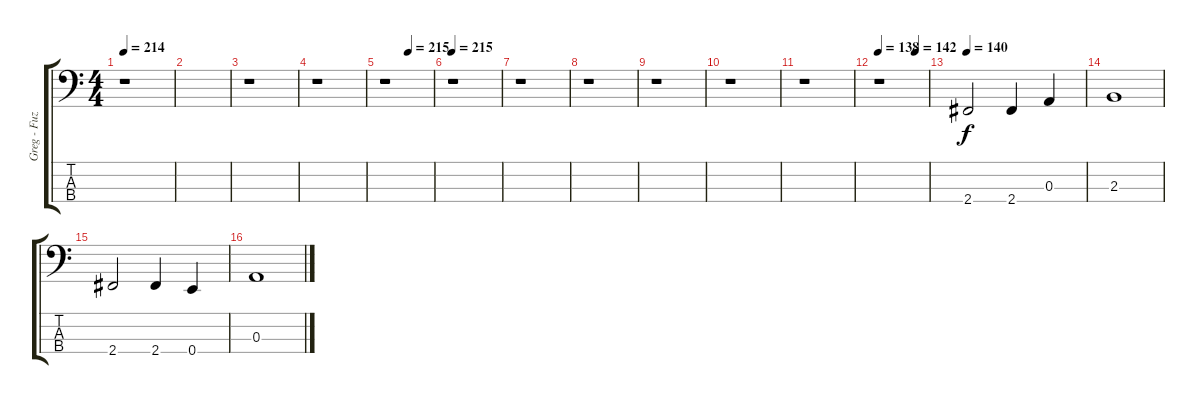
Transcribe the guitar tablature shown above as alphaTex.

\track ("Greg - Fuzz Bass" "Greg - Fuz") {instrument distortionguitar}
\staff {score tabs}
\tuning (G2 D2 A1 E1) {hide}
\ts (4 4)
\tempo 214
\clef f4
\ks c
r.1{dy f} |
|
r.1 |
r.1 |
\tempo (215 0.5)
r.1 |
\tempo 215
r.1 |
r.1 |
r.1 |
r.1 |
r.1 |
r.1 |
\tempo 138
\tempo (142 0.75)
r.1 |
\tempo 140
2.4.2{instrument distortionguitar} 2.4.4 0.3.4 |
2.3.1 |
2.4.2 2.4.4 0.4.4 |
0.3.1
